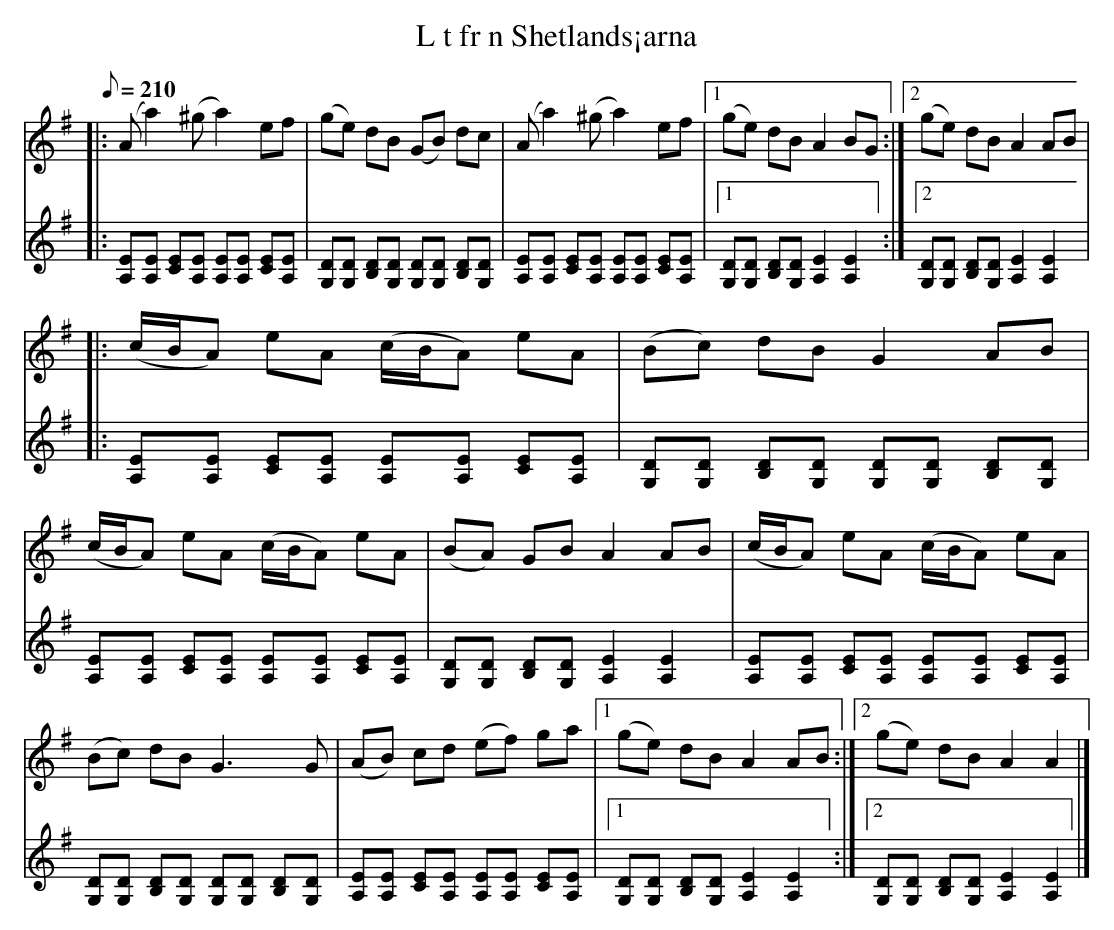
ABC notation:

X:1
T: L t fr n Shetlands¡arna
K: G
Q: 210
V: 1
|: (Aa2)(^ga2)ef | (ge) dB (GB) dc | (Aa2)(^ga2)ef |1 (ge) dB A2 BG :|2 (ge) dB A2 AB |
|: (c/B/A) eA (c/B/A) eA | (Bc) dB G2 AB | (c/B/A) eA (c/B/A) eA | (BA) GB A2 AB | (c/B/A) eA (c/B/A) eA | (Bc) dB G3G | (AB) cd (ef) ga |1 (ge) dB A2 AB :|2 (ge) dB A2 A2 |]
V: 2
|: [A,E][A,E] [CE][A,E] [A,E][A,E] [CE][A,E] | [G,D][G,D] [B,D][G,D] [G,D][G,D] [B,D][G,D] | [A,E][A,E] [CE][A,E] [A,E][A,E] [CE][A,E] |1 [G,D][G,D] [B,D][G,D] [A,2E2] [A,2E2] :|2 [G,D][G,D] [B,D][G,D] [A,2E2] [A,2E2] |
|: [A,E][A,E] [CE][A,E] [A,E][A,E] [CE][A,E] | [G,D][G,D] [B,D][G,D] [G,D][G,D] [B,D][G,D] | [A,E][A,E] [CE][A,E] [A,E][A,E] [CE][A,E] | [G,D][G,D] [B,D][G,D] [A,2E2] [A,2E2] |
[A,E][A,E] [CE][A,E] [A,E][A,E] [CE][A,E] | [G,D][G,D] [B,D][G,D] [G,D][G,D] [B,D][G,D] | [A,E][A,E] [CE][A,E] [A,E][A,E] [CE][A,E] |1 [G,D][G,D] [B,D][G,D] [A,2E2] [A,2E2] :|2 [G,D][G,D] [B,D][G,D] [A,2E2] [A,2E2] |]
